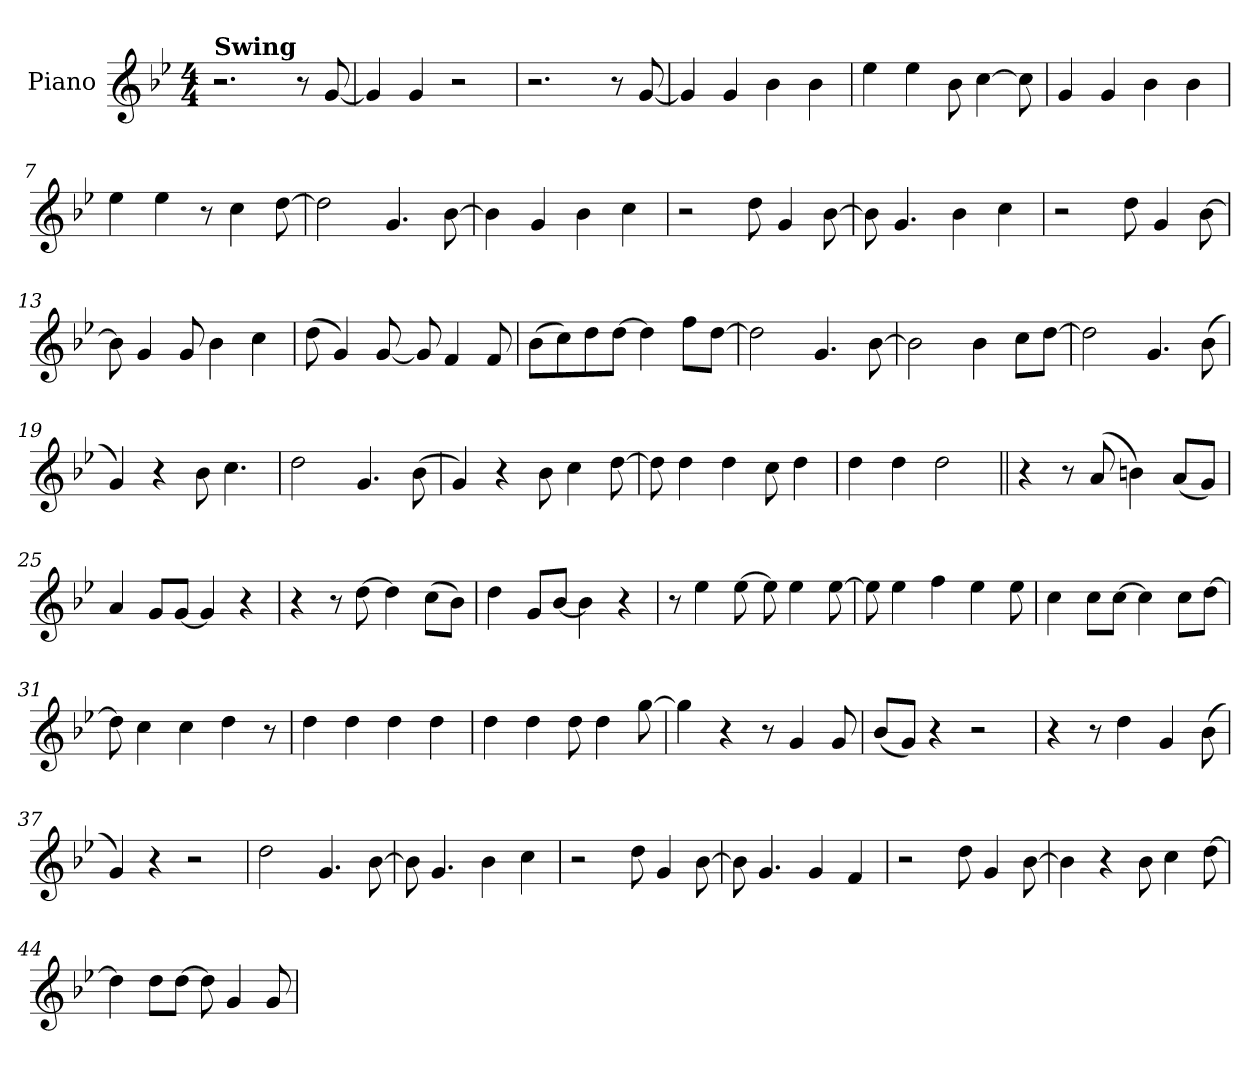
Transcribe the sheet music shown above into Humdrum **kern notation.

**kern
*part1
*staff1
*I"Piano
*I'Pno.
*clefG2
*k[b-e-]
*M4/4
*MM152
=1
!LO:TX:a:B:t=Swing
2.r
8r
[8g!
=2
4g!]
4g!
2r
=3
2.r
8r
[8g!
=4
4g!]
4g!
4b-!
4b-!
=5
4ee-!
4ee-!
8b-!
[4cc!
8cc!]
=6
4g!
4g!
4b-!
4b-!
=7
4ee-!
4ee-!
8r
4cc
[8dd
=8
2dd]
4.g
[8b-
=9
4b-]
4g
4b-
4cc
=10
2r
8dd
4g
[8b-
=11
8b-]
4.g
4b-
4cc
=12
2r
8dd
4g
[8b-
=13
8b-]
4g
8g
4b-
4cc
=14
(8dd
4g)
[8g
8g]
4f
8f
=15
(8b-L
8cc)
8dd
[8ddJ
4dd]
8ffL
[8ddJ
=16
2dd]
4.g
[8b-
=17
2b-]
4b-
8ccL
[8ddJ
=18
2dd]
4.g
(8b-
=19
4g)
4r
8b-
4.cc
=20
2dd
4.g
(8b-
=21
4g)
4r
8b-
4cc
[8dd
=22
8dd]
4dd
4dd
8cc
4dd
=23
4dd
4dd
2dd
=24||
4r
8r
(8a
4bn)
(8aL
8gJ)
=25
4a
8gL
[8gJ
4g]
4r
=26
4r
8r
[8dd
4dd]
(8ccL
8b-J)
=27
4dd
8gL
[8b-J
4b-]
4r
=28
8r
4ee-
[8ee-
8ee-]
4ee-
[8ee-
=29
8ee-]
4ee-
4ff
4ee-
8ee-
=30
4cc
8ccL
[8ccJ
4cc]
8ccL
[8ddJ
=31
8dd]
4cc
4cc
4dd
8r
=32
4dd
4dd
4dd
4dd
=33
4dd
4dd
8dd
4dd
[8gg
=34
4gg]
4r
8r
4g
8g
=35
(8b-L
8gJ)
4r
2r
=36
4r
8r
4dd
4g
(8b-
=37
4g)
4r
2r
=38
2dd
4.g
[8b-
=39
8b-]
4.g
4b-
4cc
=40
2r
8dd
4g
[8b-
=41
8b-]
4.g
4g
4f
=42
2r
8dd
4g
[8b-
=43
4b-]
4r
8b-
4cc
[8dd
=44
4dd]
8ddL
[8ddJ
8dd]
4g
8g
=
*-
